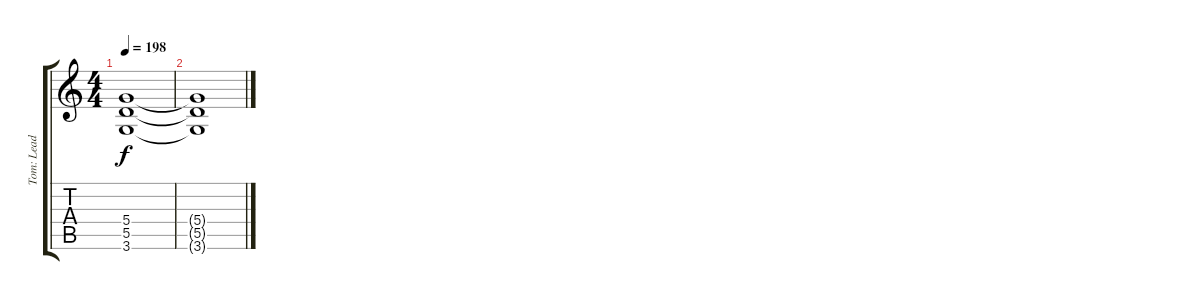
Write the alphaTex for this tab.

\track ("Tom: Lead Guitar" "Tom: Lead ") {instrument overdrivenguitar}
\staff {score tabs}
\tuning (E4 B3 G3 D3 A2 E2) {hide}
\ts (4 4)
\tempo 198
\clef g2
\ks c
(5.4{t} 5.5{t} 3.6{t}).1{dy f} |
(5.4{t} 5.5{t} 3.6{t}).1
